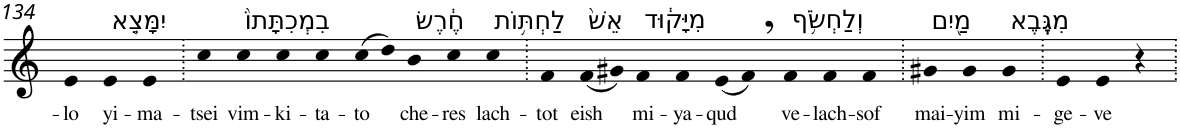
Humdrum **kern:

**kern	**text
*part1	*part1
*staff1	*staff1
*I"Piano	*
*I'Pno	*
!!LO:PB:g=z
*clefG2	*
*k[]	*
=134	=134
!	!LO:LY:b
4e	-lo
!LO:TX:a:t=יִמָּצֵ֤א	!
!	!LO:LY:b
4e	yi-
!	!LO:LY:b
4e	-ma-
=135.	=135.
!	!LO:LY:b
4cc	-tsei
!LO:TX:a:t=בִמְכִתָּתוֹ֙	!
!	!LO:LY:b
4cc	vim-
!	!LO:LY:b
4cc	-ki-
!	!LO:LY:b
4cc	-ta-
!	!LO:LY:b
(8cc	-to
8dd)	.
!LO:TX:a:t=חֶ֔רֶשׂ	!
!	!LO:LY:b
4b	che-
!	!LO:LY:b
4cc	-res
!LO:TX:a:t=לַחְתּ֥וֹת	!
!	!LO:LY:b
4cc	lach-
=136.	=136.
!	!LO:LY:b
4f	-tot
!LO:TX:a:t=אֵשׁ֙	!
!	!LO:LY:b
(8f	eish
8g#X)	.
!LO:TX:a:t=מִיָּק֔וּד	!
!	!LO:LY:b
4f	mi-
!	!LO:LY:b
4f	-ya-
!	!LO:LY:b
(8e	-qud
8f,)	.
!LO:TX:a:t=וְלַחְשֹׂ֥ף	!
!	!LO:LY:b
4f	ve-
!	!LO:LY:b
4f	-lach-
!	!LO:LY:b
4f	-sof
=137.	=137.
!LO:TX:a:t=מַ֖יִם	!
!	!LO:LY:b
4g#X	mai-
!	!LO:LY:b
4g#	-yim
!LO:TX:a:t=מִגֶּֽבֶא	!
!	!LO:LY:b
4g#	mi-
=138.	=138.
!	!LO:LY:b
4e	-ge-
!	!LO:LY:b
4e	-ve
4r	.
=.	=.
*-	*-
